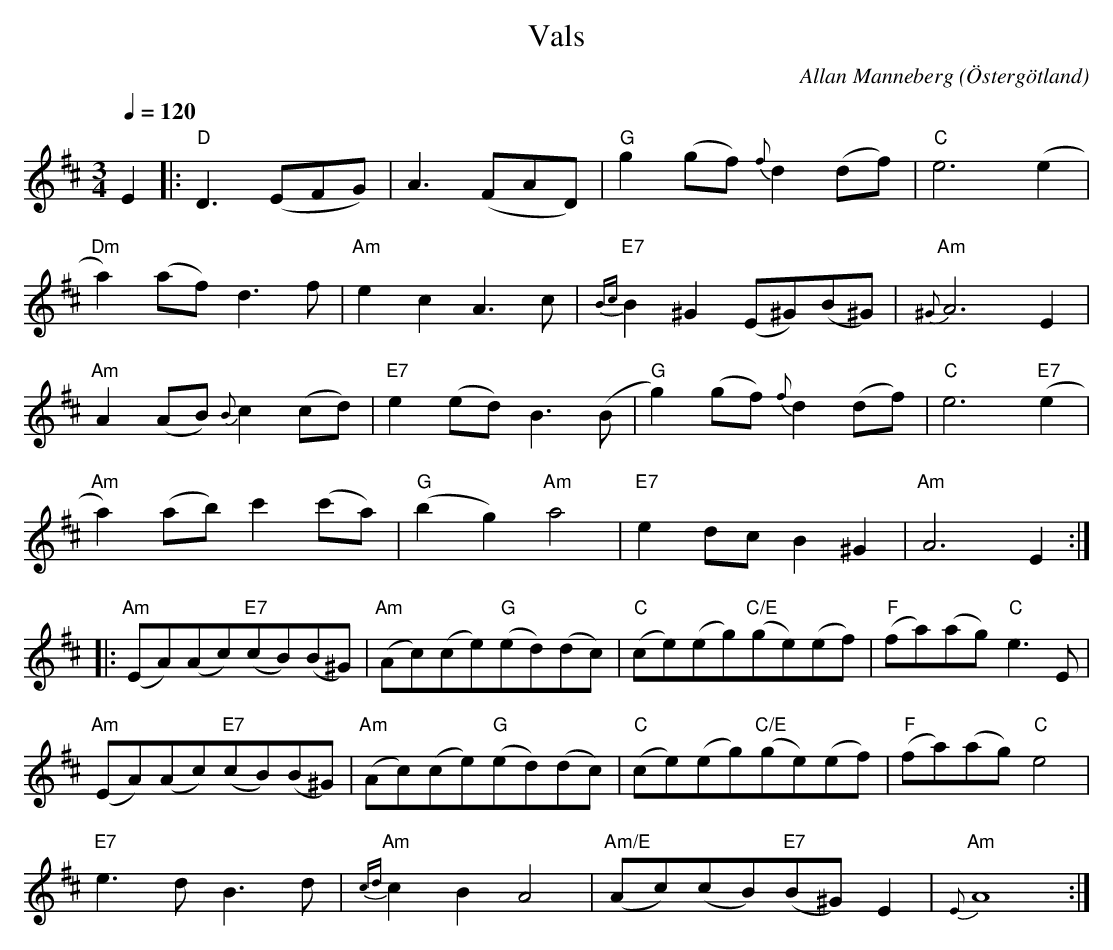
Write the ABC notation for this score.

X:1
T:Vals
O:Östergötland
C:Allan Manneberg
Q:1/4=120
M: 3/4
L: 1/8
K: D
E2 |: "D"D3(EFG) | A3(FAD) |"G" g2(gf){f} d2(df) |"C" e6 (e2 |
"Dm"a2)(af) d3f | "Am"e2c2 A3c |"E7"{Bc} B2^G2 (E^G)(B^G)|"Am"{^G} A6 E2 |
"Am"A2(AB){B} c2(cd) | "E7"e2(ed) B3(B |"G" g2)(gf){f} d2(df) |"C" e6"E7" (e2 |
"Am"a2)(ab) c'2(c'a) |"G" (b2g2)"Am" a4 |"E7" e2dc B2^G2|"Am" A6 E2:|
|:"Am"(EA)(Ac)"E7"(cB)(B^G)|"Am"(Ac)(ce)"G"(ed)(dc)|"C"(ce)(eg)"C/E"(ge)(ef)|"F"(fa)(ag)"C" e3 E|
"Am"(EA)(Ac)"E7"(cB)(B^G)|"Am"(Ac)(ce)"G"(ed)(dc)|"C"(ce)(eg)"C/E"(ge)(ef)|"F"(fa)(ag)"C"e4|
"E7"e3d B3d |"Am"{cd} c2B2A4 |"Am/E" (Ac)(cB)"E7"(B^G) E2|"Am"{E} A8 :|
